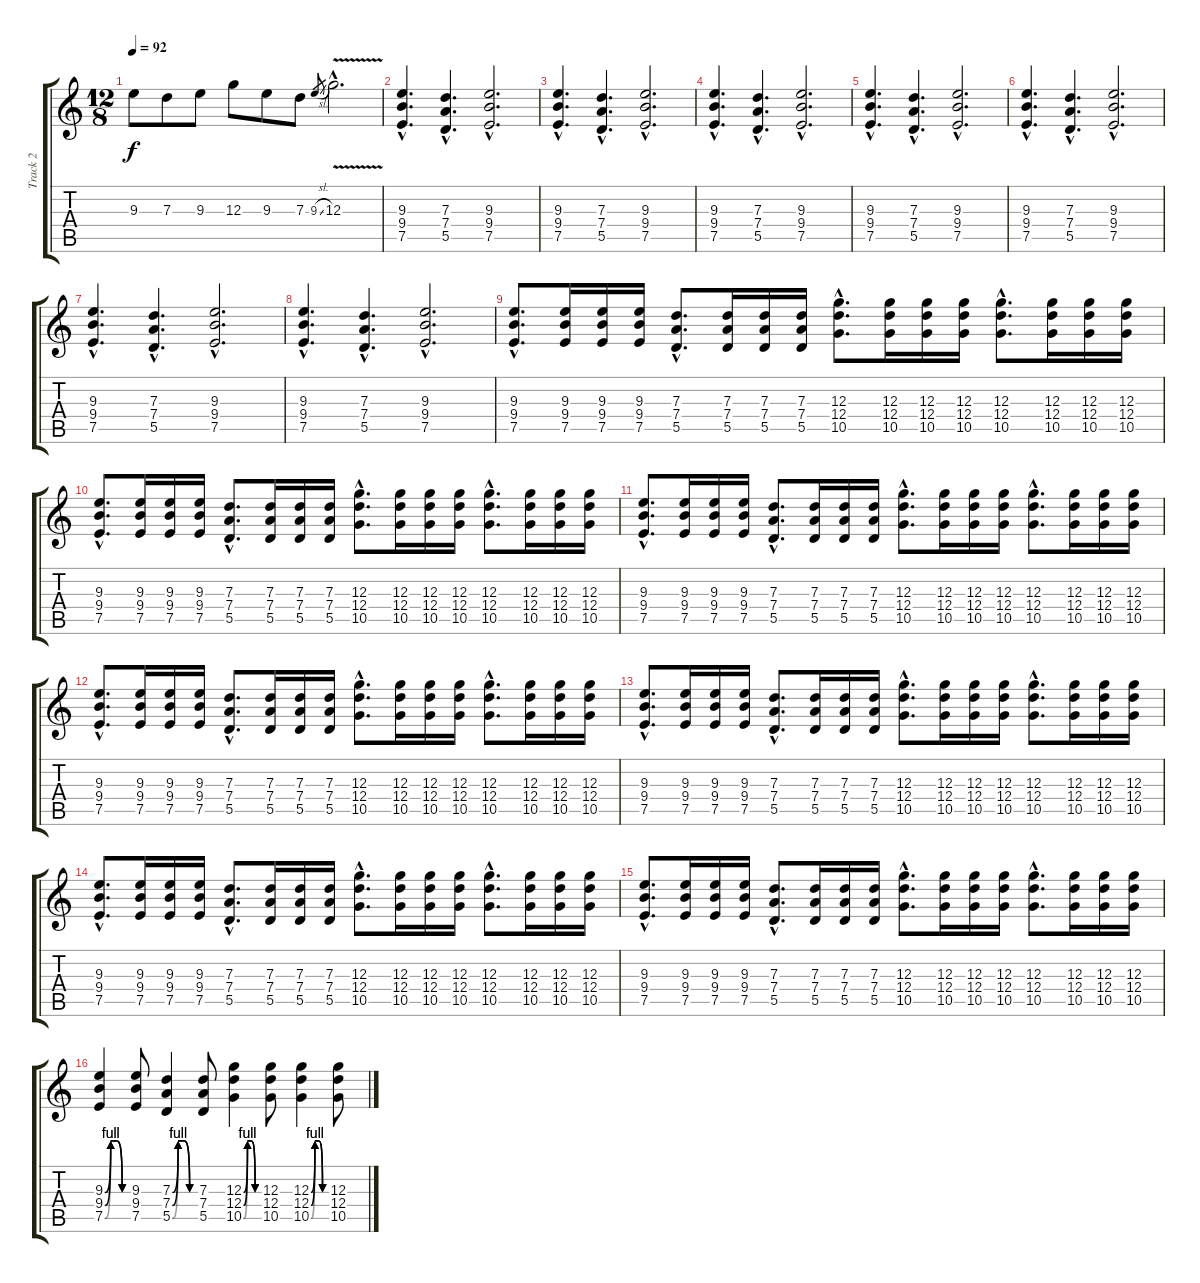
\track ("Track 2" "Track 2") {instrument electricguitarclean}
\staff {score tabs}
\tuning (E4 B3 G3 D3 A2 E2) {hide}
\ts (12 8)
\tempo 92
\clef g2
\ks c
9.3.8{dy f} 7.3.8 9.3.8 12.3.8 9.3.8 7.3.8 9.3{sl}.8{gr} 12.3{v hac}.2{d} |
(9.3{hac} 9.4{hac} 7.5).4{d} (7.3{hac} 7.4{hac} 5.5).4{d} (9.3{hac} 9.4{hac} 7.5{hac}).2{d} |
(9.3{hac} 9.4{hac} 7.5).4{d} (7.3{hac} 7.4{hac} 5.5).4{d} (9.3{hac} 9.4{hac} 7.5{hac}).2{d} |
(9.3{hac} 9.4{hac} 7.5).4{d} (7.3{hac} 7.4{hac} 5.5).4{d} (9.3{hac} 9.4{hac} 7.5{hac}).2{d} |
(9.3{hac} 9.4{hac} 7.5).4{d} (7.3{hac} 7.4{hac} 5.5).4{d} (9.3{hac} 9.4{hac} 7.5{hac}).2{d} |
(9.3{hac} 9.4{hac} 7.5).4{d} (7.3{hac} 7.4{hac} 5.5).4{d} (9.3{hac} 9.4{hac} 7.5{hac}).2{d} |
(9.3{hac} 9.4{hac} 7.5).4{d} (7.3{hac} 7.4{hac} 5.5).4{d} (9.3{hac} 9.4{hac} 7.5{hac}).2{d} |
(9.3{hac} 9.4{hac} 7.5).4{d} (7.3{hac} 7.4{hac} 5.5).4{d} (9.3{hac} 9.4{hac} 7.5{hac}).2{d} |
(9.3{hac} 9.4{hac} 7.5{hac}).8{d} (9.3 9.4 7.5).16 (9.3 9.4 7.5).16 (9.3 9.4 7.5).16 (7.3{hac} 7.4{hac} 5.5{hac}).8{d} (7.3 7.4 5.5).16 (7.3 7.4 5.5).16 (7.3 7.4 5.5).16 (12.3{hac} 12.4{hac} 10.5{hac}).8{d} (12.3 12.4 10.5).16 (12.3 12.4 10.5).16 (12.3 12.4 10.5).16 (12.3{hac} 12.4{hac} 10.5{hac}).8{d} (12.3 12.4 10.5).16 (12.3 12.4 10.5).16 (12.3 12.4 10.5).16 |
(9.3{hac} 9.4{hac} 7.5{hac}).8{d} (9.3 9.4 7.5).16 (9.3 9.4 7.5).16 (9.3 9.4 7.5).16 (7.3{hac} 7.4{hac} 5.5{hac}).8{d} (7.3 7.4 5.5).16 (7.3 7.4 5.5).16 (7.3 7.4 5.5).16 (12.3{hac} 12.4{hac} 10.5{hac}).8{d} (12.3 12.4 10.5).16 (12.3 12.4 10.5).16 (12.3 12.4 10.5).16 (12.3{hac} 12.4{hac} 10.5{hac}).8{d} (12.3 12.4 10.5).16 (12.3 12.4 10.5).16 (12.3 12.4 10.5).16 |
(9.3{hac} 9.4{hac} 7.5{hac}).8{d} (9.3 9.4 7.5).16 (9.3 9.4 7.5).16 (9.3 9.4 7.5).16 (7.3{hac} 7.4{hac} 5.5{hac}).8{d} (7.3 7.4 5.5).16 (7.3 7.4 5.5).16 (7.3 7.4 5.5).16 (12.3{hac} 12.4{hac} 10.5{hac}).8{d} (12.3 12.4 10.5).16 (12.3 12.4 10.5).16 (12.3 12.4 10.5).16 (12.3{hac} 12.4{hac} 10.5{hac}).8{d} (12.3 12.4 10.5).16 (12.3 12.4 10.5).16 (12.3 12.4 10.5).16 |
(9.3{hac} 9.4{hac} 7.5{hac}).8{d} (9.3 9.4 7.5).16 (9.3 9.4 7.5).16 (9.3 9.4 7.5).16 (7.3{hac} 7.4{hac} 5.5{hac}).8{d} (7.3 7.4 5.5).16 (7.3 7.4 5.5).16 (7.3 7.4 5.5).16 (12.3{hac} 12.4{hac} 10.5{hac}).8{d} (12.3 12.4 10.5).16 (12.3 12.4 10.5).16 (12.3 12.4 10.5).16 (12.3{hac} 12.4{hac} 10.5{hac}).8{d} (12.3 12.4 10.5).16 (12.3 12.4 10.5).16 (12.3 12.4 10.5).16 |
(9.3{hac} 9.4{hac} 7.5{hac}).8{d} (9.3 9.4 7.5).16 (9.3 9.4 7.5).16 (9.3 9.4 7.5).16 (7.3{hac} 7.4{hac} 5.5{hac}).8{d} (7.3 7.4 5.5).16 (7.3 7.4 5.5).16 (7.3 7.4 5.5).16 (12.3{hac} 12.4{hac} 10.5{hac}).8{d} (12.3 12.4 10.5).16 (12.3 12.4 10.5).16 (12.3 12.4 10.5).16 (12.3{hac} 12.4{hac} 10.5{hac}).8{d} (12.3 12.4 10.5).16 (12.3 12.4 10.5).16 (12.3 12.4 10.5).16 |
(9.3{hac} 9.4{hac} 7.5{hac}).8{d} (9.3 9.4 7.5).16 (9.3 9.4 7.5).16 (9.3 9.4 7.5).16 (7.3{hac} 7.4{hac} 5.5{hac}).8{d} (7.3 7.4 5.5).16 (7.3 7.4 5.5).16 (7.3 7.4 5.5).16 (12.3{hac} 12.4{hac} 10.5{hac}).8{d} (12.3 12.4 10.5).16 (12.3 12.4 10.5).16 (12.3 12.4 10.5).16 (12.3{hac} 12.4{hac} 10.5{hac}).8{d} (12.3 12.4 10.5).16 (12.3 12.4 10.5).16 (12.3 12.4 10.5).16 |
(9.3{hac} 9.4{hac} 7.5{hac}).8{d} (9.3 9.4 7.5).16 (9.3 9.4 7.5).16 (9.3 9.4 7.5).16 (7.3{hac} 7.4{hac} 5.5{hac}).8{d} (7.3 7.4 5.5).16 (7.3 7.4 5.5).16 (7.3 7.4 5.5).16 (12.3{hac} 12.4{hac} 10.5{hac}).8{d} (12.3 12.4 10.5).16 (12.3 12.4 10.5).16 (12.3 12.4 10.5).16 (12.3{hac} 12.4{hac} 10.5{hac}).8{d} (12.3 12.4 10.5).16 (12.3 12.4 10.5).16 (12.3 12.4 10.5).16 |
(9.3{be (custom 0 0 15 4 30 4 45 0 60 0)} 9.4{be (custom 0 0 15 4 30 4 45 0 60 0)} 7.5{be (custom 0 0 15 4 30 4 45 0 60 0)}).4 (9.3 9.4 7.5).8 (7.3{be (custom 0 0 15 4 30 4 45 0 60 0)} 7.4{be (custom 0 0 15 4 30 4 45 0 60 0)} 5.5{be (custom 0 0 15 4 30 4 45 0 60 0)}).4 (7.3 7.4 5.5).8 (12.3{be (custom 0 0 15 4 30 4 45 0 60 0)} 12.4{be (custom 0 0 15 4 30 4 45 0 60 0)} 10.5{be (custom 0 0 15 4 30 4 45 0 60 0)}).4 (12.3 12.4 10.5).8 (12.3{be (custom 0 0 15 4 30 4 45 0 60 0)} 12.4{be (custom 0 0 15 4 30 4 45 0 60 0)} 10.5{be (custom 0 0 15 4 30 4 45 0 60 0)}).4 (12.3 12.4 10.5).8
